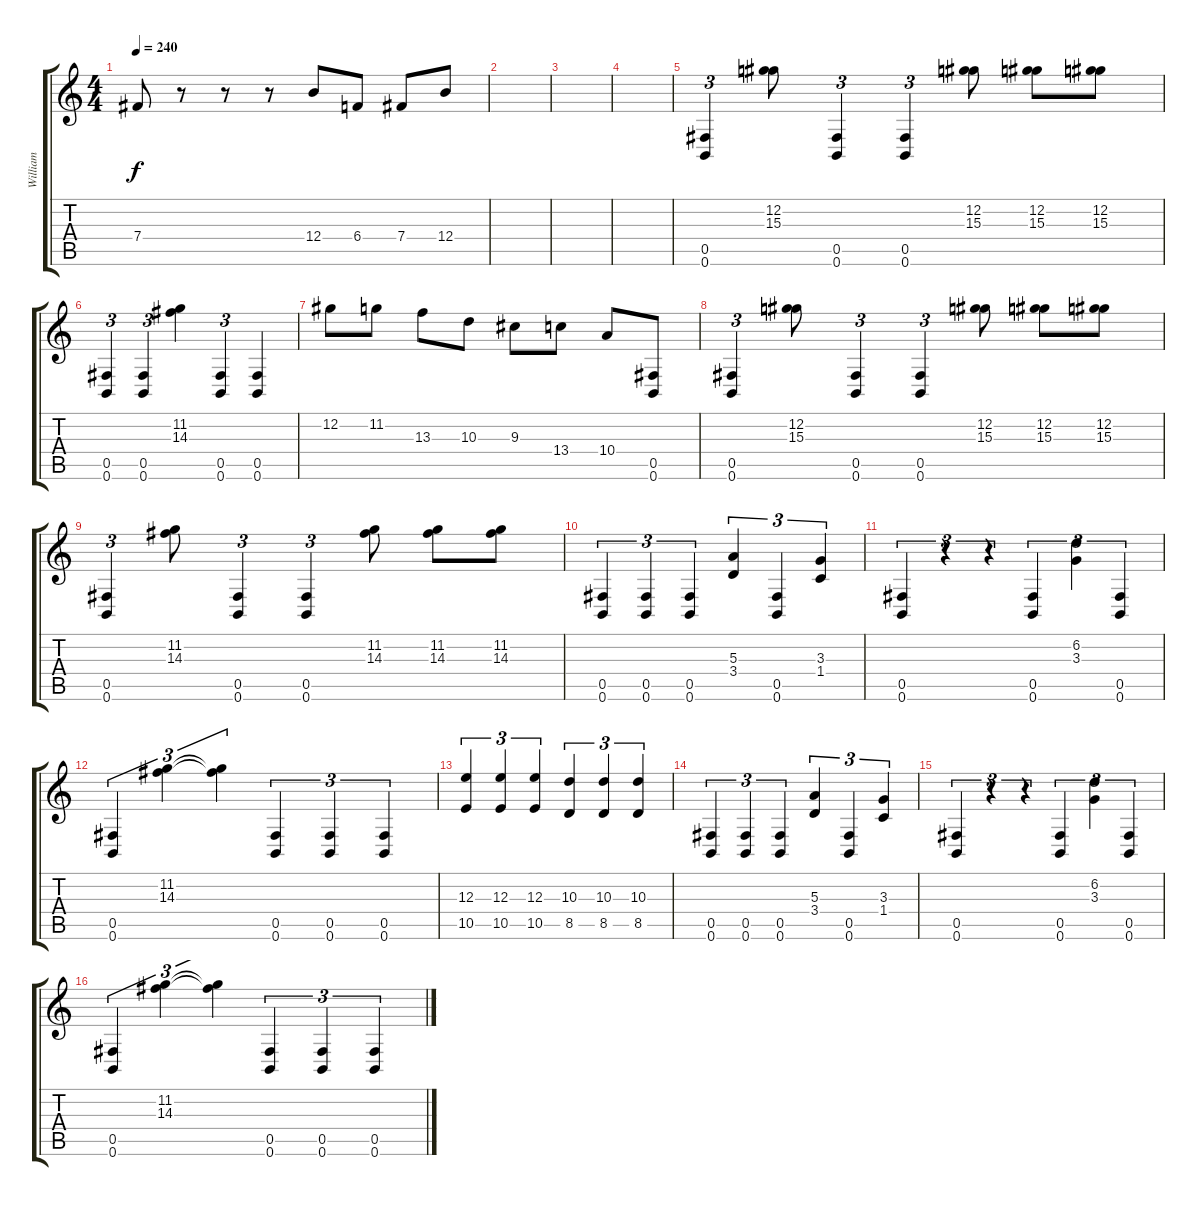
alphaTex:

\track ("William" "William") {instrument distortionguitar}
\staff {score tabs}
\tuning (Db4 Ab3 E3 B2 Gb2 B1) {hide}
\ts (4 4)
\tempo 240
\clef g2
\ks c
7.4.8{dy f} r.8 r.8 r.8 12.4.8 6.4.8 7.4.8 12.4.8 |
|
|
|
(0.5 0.6).4{tu (3 2)} (12.2 15.3).8 (0.5 0.6).4{tu (3 2)} (0.5 0.6).4{tu (3 2)} (12.2 15.3).8 (12.2 15.3).8 (12.2 15.3).8 |
(0.5 0.6).4{tu (3 2)} (0.5 0.6).4{tu (3 2)} (11.2 14.3).4 (0.5 0.6).4{tu (3 2)} (0.5 0.6).4 |
12.2.8 11.2.8 13.3.8 10.3.8 9.3.8 13.4.8 10.4.8 (0.5 0.6).8 |
(0.5 0.6).4{tu (3 2)} (12.2 15.3).8 (0.5 0.6).4{tu (3 2)} (0.5 0.6).4{tu (3 2)} (12.2 15.3).8 (12.2 15.3).8 (12.2 15.3).8 |
(0.5 0.6).4{tu (3 2)} (11.2 14.3).8 (0.5 0.6).4{tu (3 2)} (0.5 0.6).4{tu (3 2)} (11.2 14.3).8 (11.2 14.3).8 (11.2 14.3).8 |
(0.5 0.6).4{tu (3 2)} (0.5 0.6).4{tu (3 2)} (0.5 0.6).4{tu (3 2)} (5.3 3.4).4{tu (3 2)} (0.5 0.6).4{tu (3 2)} (3.3 1.4).4{tu (3 2)} |
(0.5 0.6).4{tu (3 2)} r.4{tu (3 2)} r.4{tu (3 2)} (0.5 0.6).4{tu (3 2)} (6.2 3.3).4{tu (3 2)} (0.5 0.6).4{tu (3 2)} |
(0.5 0.6).4{tu (3 2)} (11.2 14.3).4{tu (3 2)} (11.2{t} 14.3{t}).4{tu (3 2)} (0.5 0.6).4{tu (3 2)} (0.5 0.6).4{tu (3 2)} (0.5 0.6).4{tu (3 2)} |
(12.3 10.5).4{tu (3 2)} (12.3 10.5).4{tu (3 2)} (12.3 10.5).4{tu (3 2)} (10.3 8.5).4{tu (3 2)} (10.3 8.5).4{tu (3 2)} (10.3 8.5).4{tu (3 2)} |
(0.5 0.6).4{tu (3 2)} (0.5 0.6).4{tu (3 2)} (0.5 0.6).4{tu (3 2)} (5.3 3.4).4{tu (3 2)} (0.5 0.6).4{tu (3 2)} (3.3 1.4).4{tu (3 2)} |
(0.5 0.6).4{tu (3 2)} r.4{tu (3 2)} r.4{tu (3 2)} (0.5 0.6).4{tu (3 2)} (6.2 3.3).4{tu (3 2)} (0.5 0.6).4{tu (3 2)} |
(0.5 0.6).4{tu (3 2)} (11.2 14.3).4{tu (3 2)} (11.2{t} 14.3{t}).4{tu (3 2)} (0.5 0.6).4{tu (3 2)} (0.5 0.6).4{tu (3 2)} (0.5 0.6).4{tu (3 2)}
